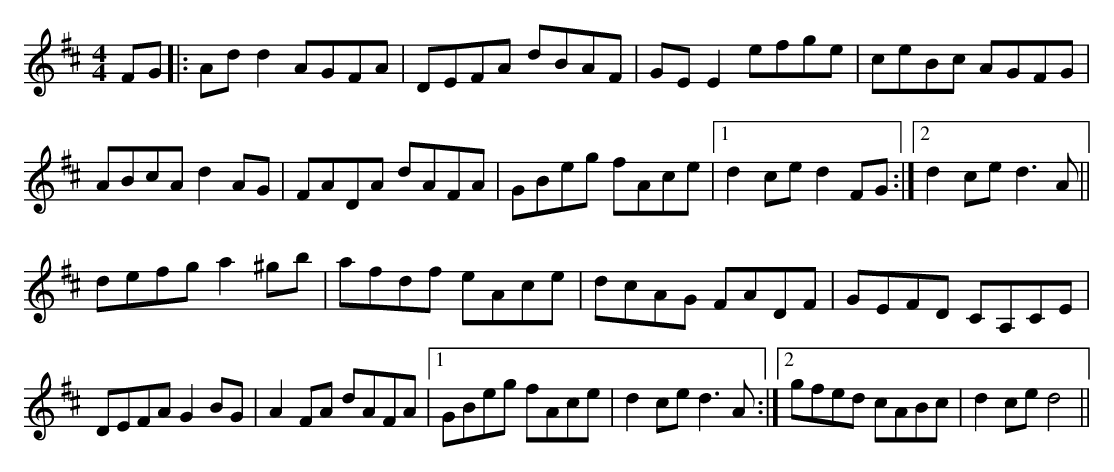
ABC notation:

X:1
M:4/4
K:D
FG|:Ad d2 AGFA|DEFA dBAF|GE E2 efge|ceBc AGFG|
ABcA d2 AG|FADA dAFA|GBeg fAce|1 d2 ce d2 FG:|2 d2 ce d3 A||
defg a2 ^gb|afdf eAce|dcAG FADF|GEFD CA,CE|
DEFA G2 BG|A2 FA dAFA|1 GBeg fAce|d2 ce d3 A:|2 gfed cABc|d2 ce d4||
